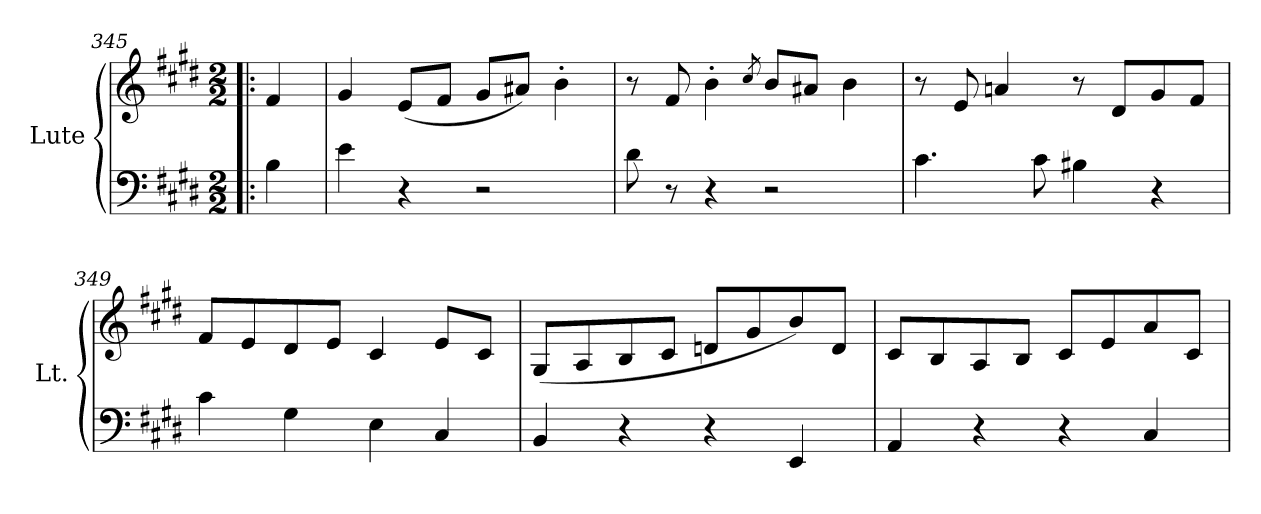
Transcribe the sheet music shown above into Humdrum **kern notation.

**kern	**kern
*part1	*part1
*staff2	*staff1
*I"Lute	*
*I'Lt.	*
!!LO:LB:g=z
*clefF4	*clefG2
*k[f#c#g#d#]	*k[f#c#g#d#]
*M2/2	*M2/2
=345X6!|:	=345X6!|:
4B\	4f#/
=346	=346
4e\	4g#/
4r	(8e/L
.	8f#/J
2r	8g#/L
.	8a#X/J)
.	4b'\
=347	=347
8d#\	8r
8r	8f#/
4r	4b'\
.	8qcc#/
2r	8b/L
.	8a#X/J
.	4b\
=348	=348
4.c#\	8r
.	8e/
.	4an/
8c#\	.
4B#X\	8r
.	8d#/L
4r	8g#/
.	8f#/J
=349	=349
4c#\	8f#/L
.	8e/
4G#\	8d#/
.	8e/J
4E\	4c#/
4C#/	8e/L
.	8c#/J
!!LO:LB:g=z
=350	=350
4BB/	(8G#/L
.	8A/
4r	8B/
.	8c#/J
4r	8dn/L
.	8g#/
4EE/	8b/)
.	8d/J
=351	=351
4AA/	8c#/L
.	8B/
4r	8A/
.	8B/J
4r	8c#/L
.	8e/
4C#/	8a/
.	8c#/J
=	=
*-	*-
